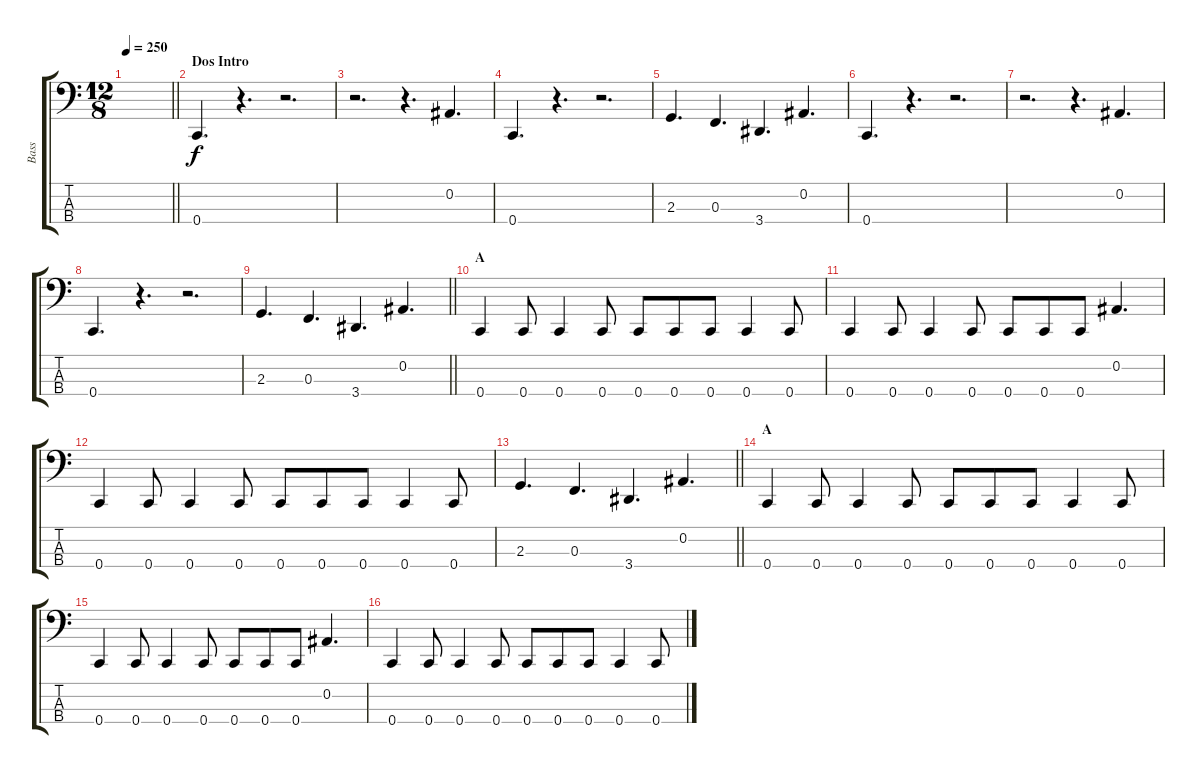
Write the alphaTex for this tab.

\track ("Bass" "Bass") {instrument electricbassfinger}
\staff {score tabs}
\tuning (Eb2 Bb1 F1 C1) {hide}
\ts (12 8)
\tempo 250
\clef f4
\barLineRight lightlight
\ks c
|
\section ("" "Dos Intro")
0.4.4{d} r.4{d} r.2{d} |
r.2{d} r.4{d} 0.2.4{d} |
0.4.4{d} r.4{d} r.2{d} |
2.3.4{d} 0.3.4{d} 3.4.4{d} 0.2.4{d} |
0.4.4{d} r.4{d} r.2{d} |
r.2{d} r.4{d} 0.2.4{d} |
0.4.4{d} r.4{d} r.2{d} |
\barLineRight lightlight
2.3.4{d} 0.3.4{d} 3.4.4{d} 0.2.4{d} |
\section ("" "A")
0.4.4 0.4.8 0.4.4 0.4.8 0.4.8 0.4.8 0.4.8 0.4.4 0.4.8 |
0.4.4 0.4.8 0.4.4 0.4.8 0.4.8 0.4.8 0.4.8 0.2.4{d} |
0.4.4 0.4.8 0.4.4 0.4.8 0.4.8 0.4.8 0.4.8 0.4.4 0.4.8 |
\barLineRight lightlight
2.3.4{d} 0.3.4{d} 3.4.4{d} 0.2.4{d} |
\section ("" "A")
0.4.4 0.4.8 0.4.4 0.4.8 0.4.8 0.4.8 0.4.8 0.4.4 0.4.8 |
0.4.4 0.4.8 0.4.4 0.4.8 0.4.8 0.4.8 0.4.8 0.2.4{d} |
0.4.4 0.4.8 0.4.4 0.4.8 0.4.8 0.4.8 0.4.8 0.4.4 0.4.8
